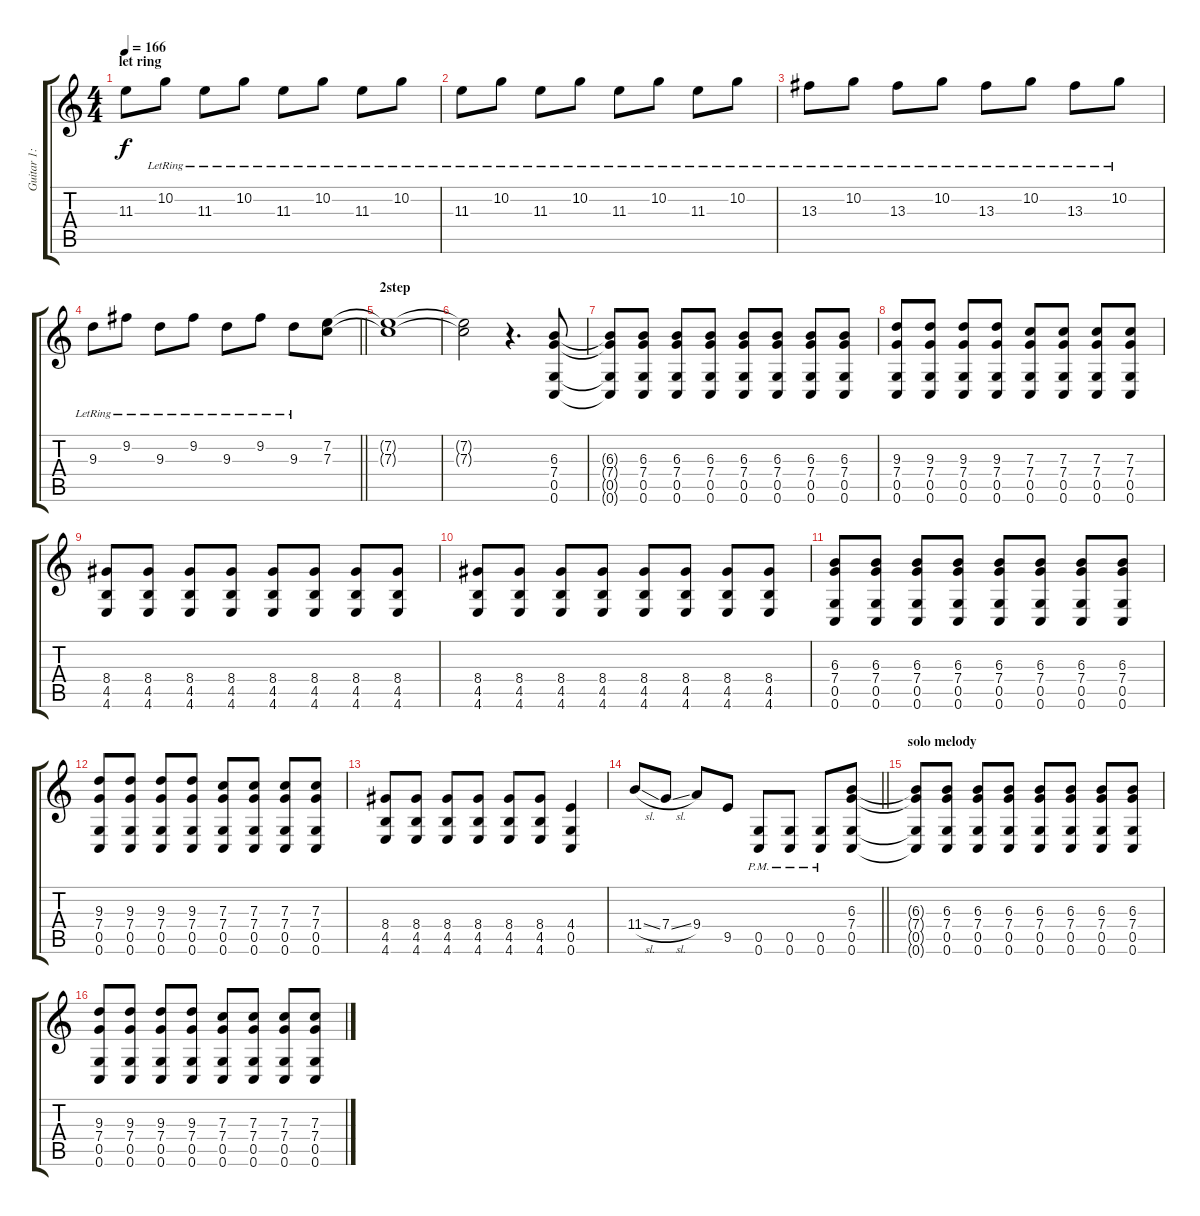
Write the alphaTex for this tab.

\track ("Guitar 1: Johan" "Guitar 1: ") {instrument overdrivenguitar}
\staff {score tabs}
\tuning (D4 A3 F3 C3 G2 C2) {hide}
\ts (4 4)
\section ("" "let ring")
\tempo 166
\clef g2
\ks c
11.3{t}.8{dy f} 10.2{lr}.8 11.3{lr}.8 10.2{lr}.8 11.3{lr}.8 10.2{lr}.8 11.3{lr}.8 10.2{lr}.8 |
11.3{lr}.8 10.2{lr}.8 11.3{lr}.8 10.2{lr}.8 11.3{lr}.8 10.2{lr}.8 11.3{lr}.8 10.2{lr}.8 |
13.3{lr}.8 10.2{lr}.8 13.3{lr}.8 10.2{lr}.8 13.3{lr}.8 10.2{lr}.8 13.3{lr}.8 10.2{lr}.8 |
\barLineRight lightlight
9.3{lr}.8 9.2{lr}.8 9.3{lr}.8 9.2{lr}.8 9.3{lr}.8 9.2{lr}.8 9.3{lr}.8 (7.2 7.3).8 |
\section ("" "2step")
(7.2{t} 7.3{t}).1 |
(7.2{t} 7.3{t}).2 r.4{d} (6.3 7.4 0.5 0.6).8 |
(6.3{t} 7.4{t} 0.5{t} 0.6{t}).8 (6.3 7.4 0.5 0.6).8 (6.3 7.4 0.5 0.6).8 (6.3 7.4 0.5 0.6).8 (6.3 7.4 0.5 0.6).8 (6.3 7.4 0.5 0.6).8 (6.3 7.4 0.5 0.6).8 (6.3 7.4 0.5 0.6).8 |
(9.3 7.4 0.5 0.6).8 (9.3 7.4 0.5 0.6).8 (9.3 7.4 0.5 0.6).8 (9.3 7.4 0.5 0.6).8 (7.3 7.4 0.5 0.6).8 (7.3 7.4 0.5 0.6).8 (7.3 7.4 0.5 0.6).8 (7.3 7.4 0.5 0.6).8 |
(8.4 4.5 4.6).8 (8.4 4.5 4.6).8 (8.4 4.5 4.6).8 (8.4 4.5 4.6).8 (8.4 4.5 4.6).8 (8.4 4.5 4.6).8 (8.4 4.5 4.6).8 (8.4 4.5 4.6).8 |
(8.4 4.5 4.6).8 (8.4 4.5 4.6).8 (8.4 4.5 4.6).8 (8.4 4.5 4.6).8 (8.4 4.5 4.6).8 (8.4 4.5 4.6).8 (8.4 4.5 4.6).8 (8.4 4.5 4.6).8 |
(6.3 7.4 0.5 0.6).8 (6.3 7.4 0.5 0.6).8 (6.3 7.4 0.5 0.6).8 (6.3 7.4 0.5 0.6).8 (6.3 7.4 0.5 0.6).8 (6.3 7.4 0.5 0.6).8 (6.3 7.4 0.5 0.6).8 (6.3 7.4 0.5 0.6).8 |
(9.3 7.4 0.5 0.6).8 (9.3 7.4 0.5 0.6).8 (9.3 7.4 0.5 0.6).8 (9.3 7.4 0.5 0.6).8 (7.3 7.4 0.5 0.6).8 (7.3 7.4 0.5 0.6).8 (7.3 7.4 0.5 0.6).8 (7.3 7.4 0.5 0.6).8 |
(8.4 4.5 4.6).8 (8.4 4.5 4.6).8 (8.4 4.5 4.6).8 (8.4 4.5 4.6).8 (8.4 4.5 4.6).8 (8.4 4.5 4.6).8 (4.4 0.5 0.6).4 |
\barLineRight lightlight
11.4{sl}.8 7.4{sl}.8 9.4.8 9.5.8 (0.5{pm} 0.6).8 (0.5{pm} 0.6).8 (0.5{pm} 0.6).8 (6.3 7.4 0.5 0.6).8 |
\section ("" "solo melody")
(6.3{t} 7.4{t} 0.5{t} 0.6{t}).8 (6.3 7.4 0.5 0.6).8 (6.3 7.4 0.5 0.6).8 (6.3 7.4 0.5 0.6).8 (6.3 7.4 0.5 0.6).8 (6.3 7.4 0.5 0.6).8 (6.3 7.4 0.5 0.6).8 (6.3 7.4 0.5 0.6).8 |
(9.3 7.4 0.5 0.6).8 (9.3 7.4 0.5 0.6).8 (9.3 7.4 0.5 0.6).8 (9.3 7.4 0.5 0.6).8 (7.3 7.4 0.5 0.6).8 (7.3 7.4 0.5 0.6).8 (7.3 7.4 0.5 0.6).8 (7.3 7.4 0.5 0.6).8
